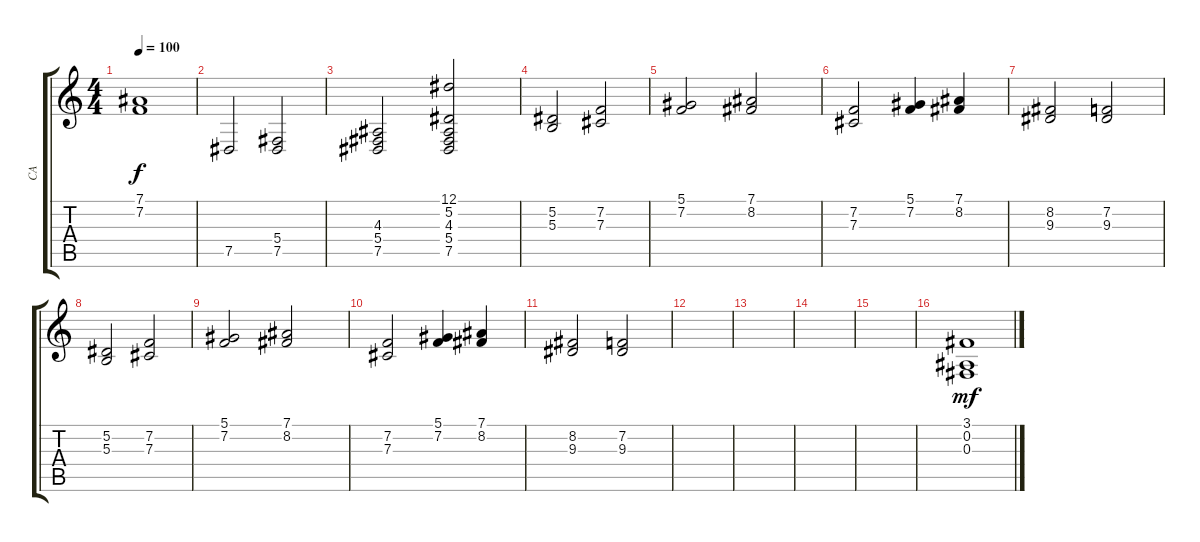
\track ("CA" "CA") {instrument choiraahs}
\staff {score tabs}
\tuning (Eb4 Bb3 Gb3 Db3 Ab2 Eb2) {hide}
\ts (4 4)
\tempo 100
\clef g2
\ks c
(7.1 7.2).1{dy f} |
7.5.2 (5.4 7.5).2 |
(4.3 5.4 7.5).2 (12.1 5.2 4.3 5.4 7.5).2 |
(5.2 5.3).2 (7.2 7.3).2 |
(5.1 7.2).2 (7.1 8.2).2 |
(7.2 7.3).2 (5.1 7.2).4 (7.1 8.2).4 |
(8.2 9.3).2 (7.2 9.3).2 |
(5.2 5.3).2 (7.2 7.3).2 |
(5.1 7.2).2 (7.1 8.2).2 |
(7.2 7.3).2 (5.1 7.2).4 (7.1 8.2).4 |
(8.2 9.3).2 (7.2 9.3).2 |
|
|
|
|
(3.1 0.2 0.3).1{dy mf}
